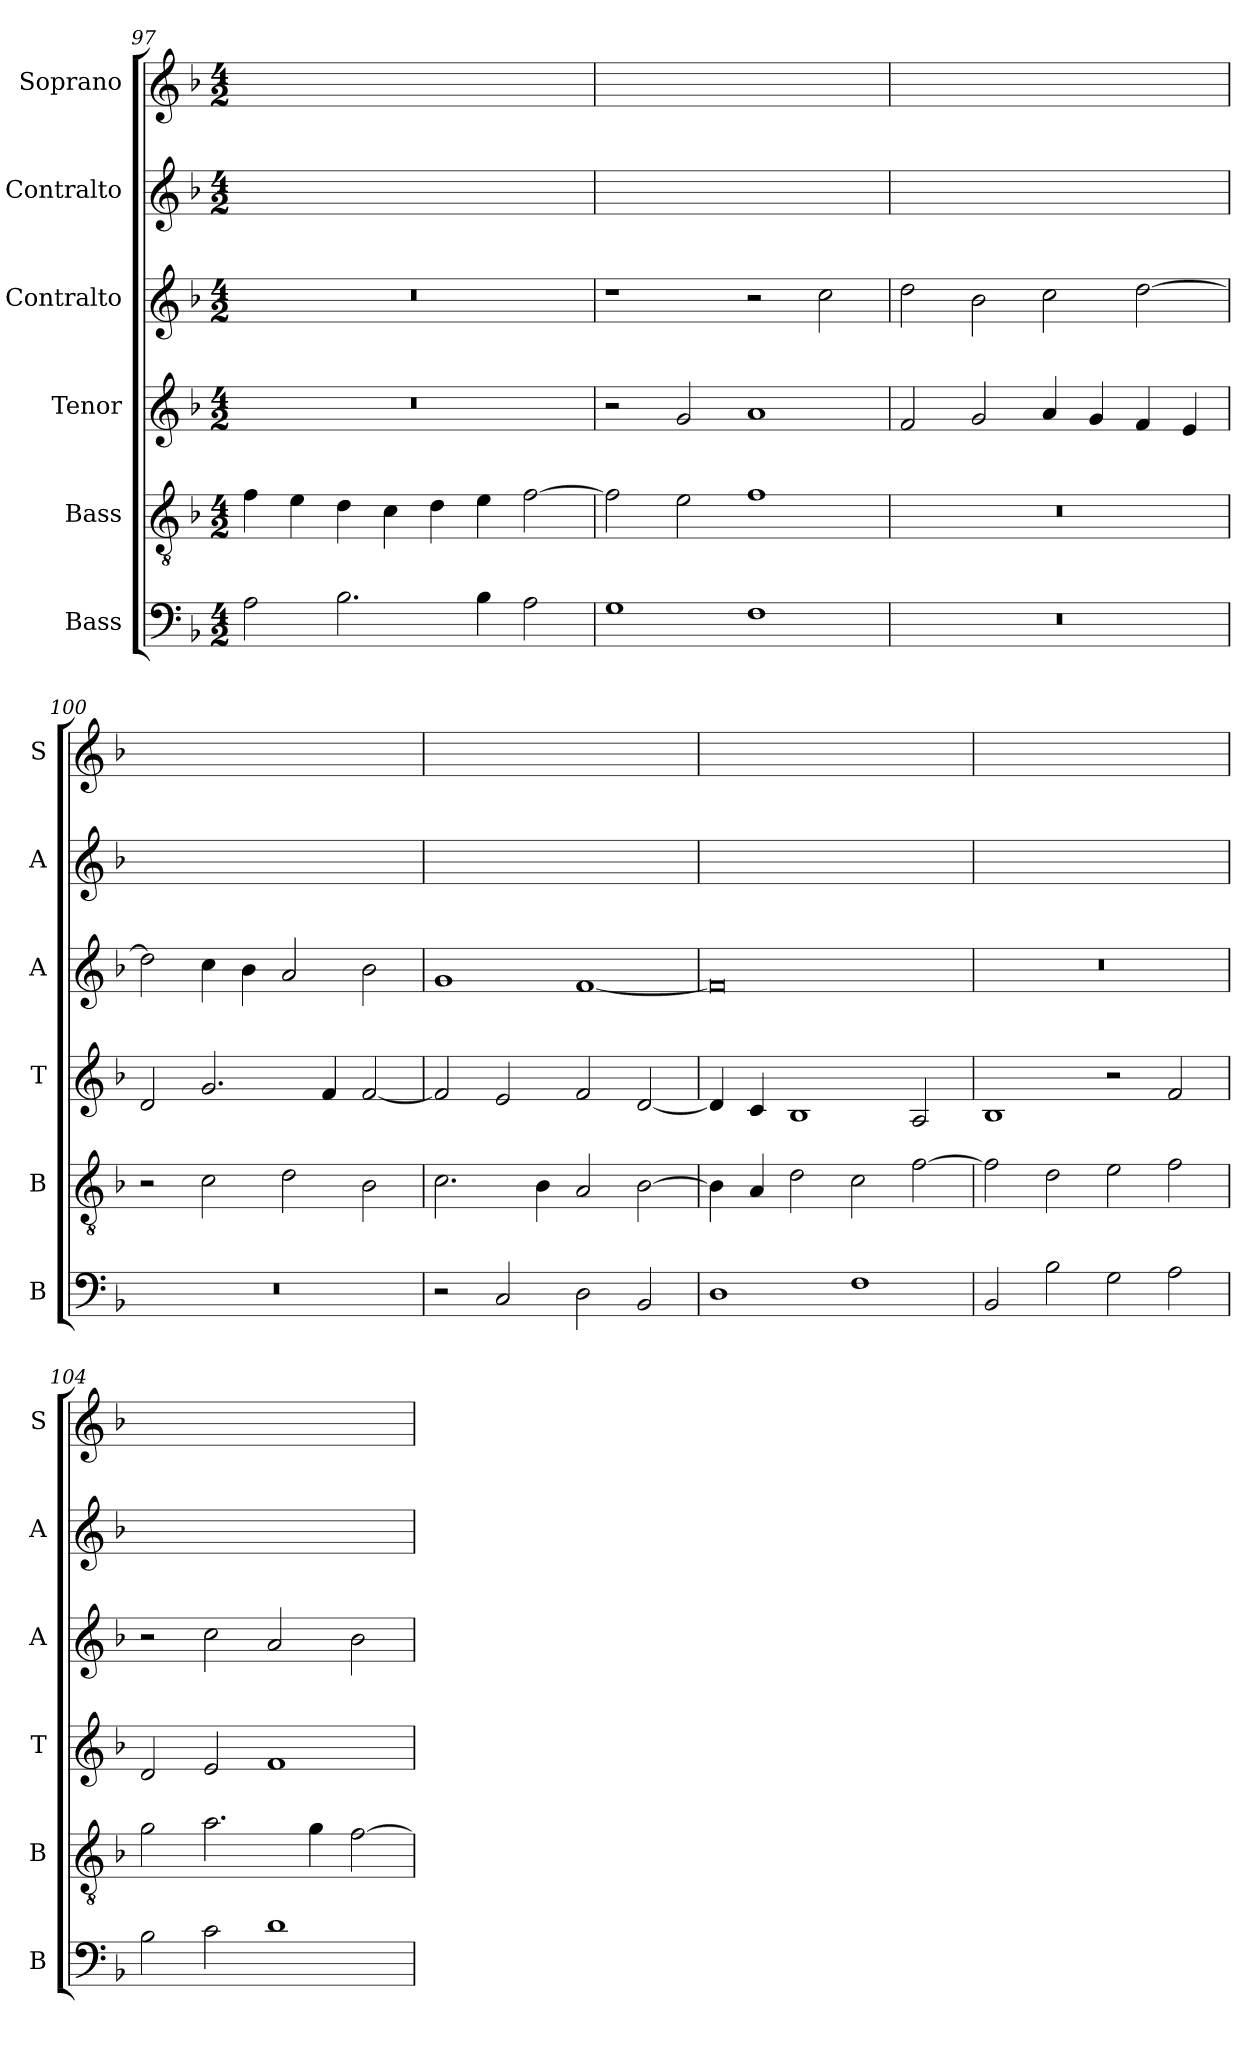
**kern	**kern	**kern	**kern	**kern	**kern
*part6	*part5	*part4	*part3	*part2	*part1
*staff6	*staff5	*staff4	*staff3	*staff2	*staff1
*I"Bass	*I"Bass	*I"Tenor	*I"Contralto	*I"Contralto	*I"Soprano
*I'B	*I'B	*I'T	*I'A	*I'A	*I'S
*clefF4	*clefGv2	*clefG2	*clefG2	*clefG2	*clefG2
*k[b-]	*k[b-]	*k[b-]	*k[b-]	*k[b-]	*k[b-]
*F:ion	*F:ion	*F:ion	*F:ion	*F:ion	*F:ion
*M4/2	*M4/2	*M4/2	*M4/2	*M4/2	*M4/2
=97	=97	=97	=97	=97	=97
2A	4f	0r	0r	0ryy	0ryy
.	4e	.	.	.	.
2.B-	4d	.	.	.	.
.	4c	.	.	.	.
.	4d	.	.	.	.
4B-	4e	.	.	.	.
2A	[2f	.	.	.	.
=98	=98	=98	=98	=98	=98
1G	2f]	2r	1r	0ryy	0ryy
.	2e	2g	.	.	.
1F	1f	1a	2r	.	.
.	.	.	2cc	.	.
=99	=99	=99	=99	=99	=99
0r	0r	2f	2dd	0ryy	0ryy
.	.	2g	2b-	.	.
.	.	4a	2cc	.	.
.	.	4g	.	.	.
.	.	4f	[2dd	.	.
.	.	4e	.	.	.
=100	=100	=100	=100	=100	=100
0r	2r	2d	2dd]	0ryy	0ryy
.	2c	2.g	4cc	.	.
.	.	.	4b-	.	.
.	2d	.	2a	.	.
.	.	4f	.	.	.
.	2B-	[2f	2b-	.	.
=101	=101	=101	=101	=101	=101
2r	2.c	2f]	1g	0ryy	0ryy
2C	.	2e	.	.	.
.	4B-	.	.	.	.
2D	2A	2f	[1f	.	.
2BB-	[2B-	[2d	.	.	.
=102	=102	=102	=102	=102	=102
1D	4B-]	4d]	0f]	0ryy	0ryy
.	4A	4c	.	.	.
.	2d	1B-	.	.	.
1F	2c	.	.	.	.
.	[2f	2A	.	.	.
=103	=103	=103	=103	=103	=103
2BB-	2f]	1B-	0r	0ryy	0ryy
2B-	2d	.	.	.	.
2G	2e	2r	.	.	.
2A	2f	2f	.	.	.
=104	=104	=104	=104	=104	=104
2B-	2g	2d	2r	0ryy	0ryy
2c	2.a	2e	2cc	.	.
1d	.	1f	2a	.	.
.	4g	.	.	.	.
.	[2f	.	2b-	.	.
=	=	=	=	=	=
*-	*-	*-	*-	*-	*-
